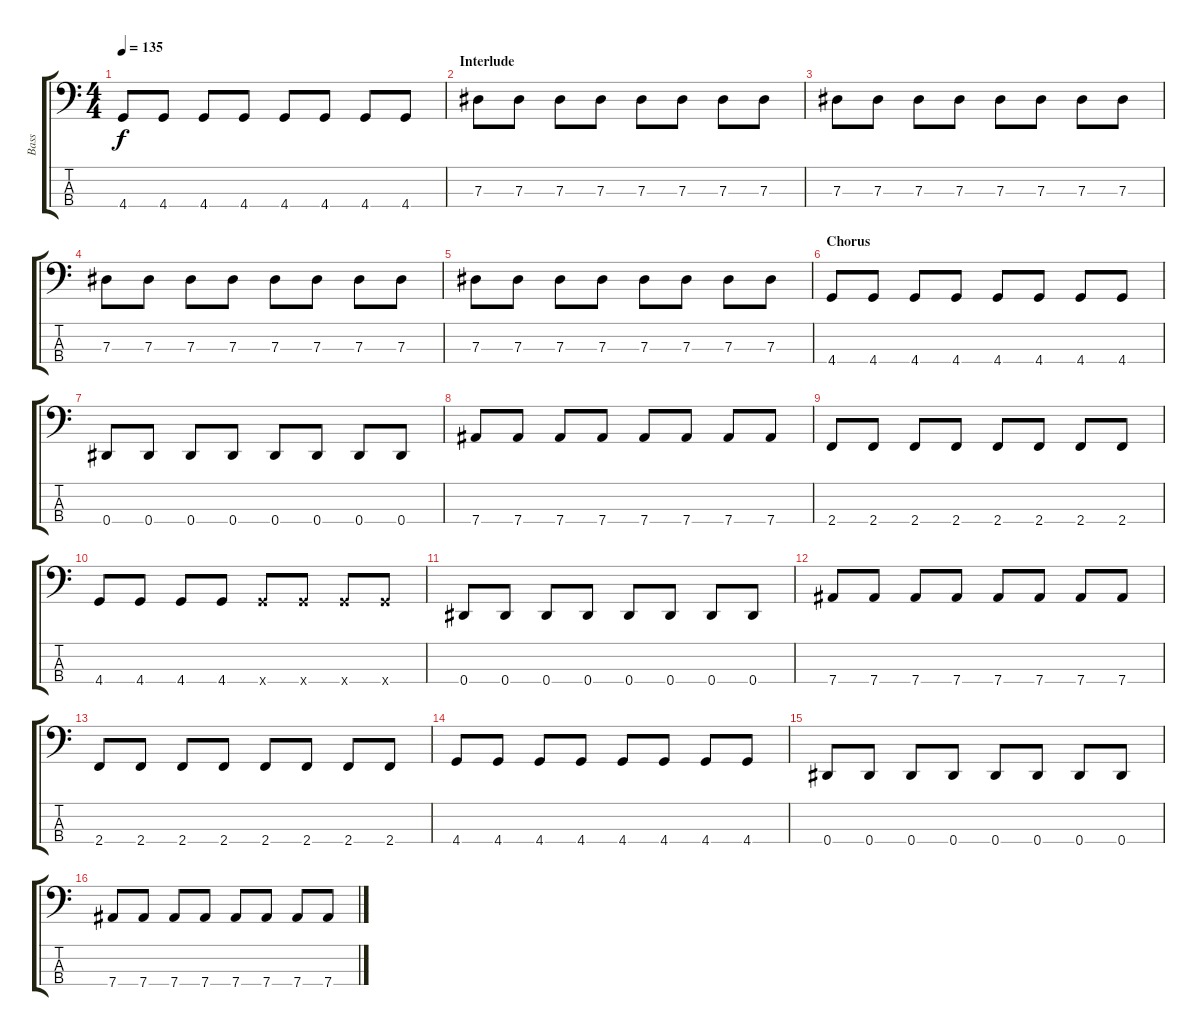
\track ("Bass" "Bass") {instrument electricbassfinger}
\staff {score tabs}
\tuning (Gb2 Db2 Ab1 Eb1) {hide}
\ts (4 4)
\tempo 135
\clef f4
\ks c
4.4.8{dy f} 4.4.8 4.4.8 4.4.8 4.4.8 4.4.8 4.4.8 4.4.8 |
\section ("" "Interlude")
7.3.8 7.3.8 7.3.8 7.3.8 7.3.8 7.3.8 7.3.8 7.3.8 |
7.3.8 7.3.8 7.3.8 7.3.8 7.3.8 7.3.8 7.3.8 7.3.8 |
7.3.8 7.3.8 7.3.8 7.3.8 7.3.8 7.3.8 7.3.8 7.3.8 |
7.3.8 7.3.8 7.3.8 7.3.8 7.3.8 7.3.8 7.3.8 7.3.8 |
\section ("" "Chorus")
4.4.8 4.4.8 4.4.8 4.4.8 4.4.8 4.4.8 4.4.8 4.4.8 |
0.4.8 0.4.8 0.4.8 0.4.8 0.4.8 0.4.8 0.4.8 0.4.8 |
7.4.8 7.4.8 7.4.8 7.4.8 7.4.8 7.4.8 7.4.8 7.4.8 |
2.4.8 2.4.8 2.4.8 2.4.8 2.4.8 2.4.8 2.4.8 2.4.8 |
4.4.8 4.4.8 4.4.8 4.4.8 4.4{x}.8 4.4{x}.8 4.4{x}.8 4.4{x}.8 |
0.4.8 0.4.8 0.4.8 0.4.8 0.4.8 0.4.8 0.4.8 0.4.8 |
7.4.8 7.4.8 7.4.8 7.4.8 7.4.8 7.4.8 7.4.8 7.4.8 |
2.4.8 2.4.8 2.4.8 2.4.8 2.4.8 2.4.8 2.4.8 2.4.8 |
4.4.8 4.4.8 4.4.8 4.4.8 4.4.8 4.4.8 4.4.8 4.4.8 |
0.4.8 0.4.8 0.4.8 0.4.8 0.4.8 0.4.8 0.4.8 0.4.8 |
7.4.8 7.4.8 7.4.8 7.4.8 7.4.8 7.4.8 7.4.8 7.4.8
